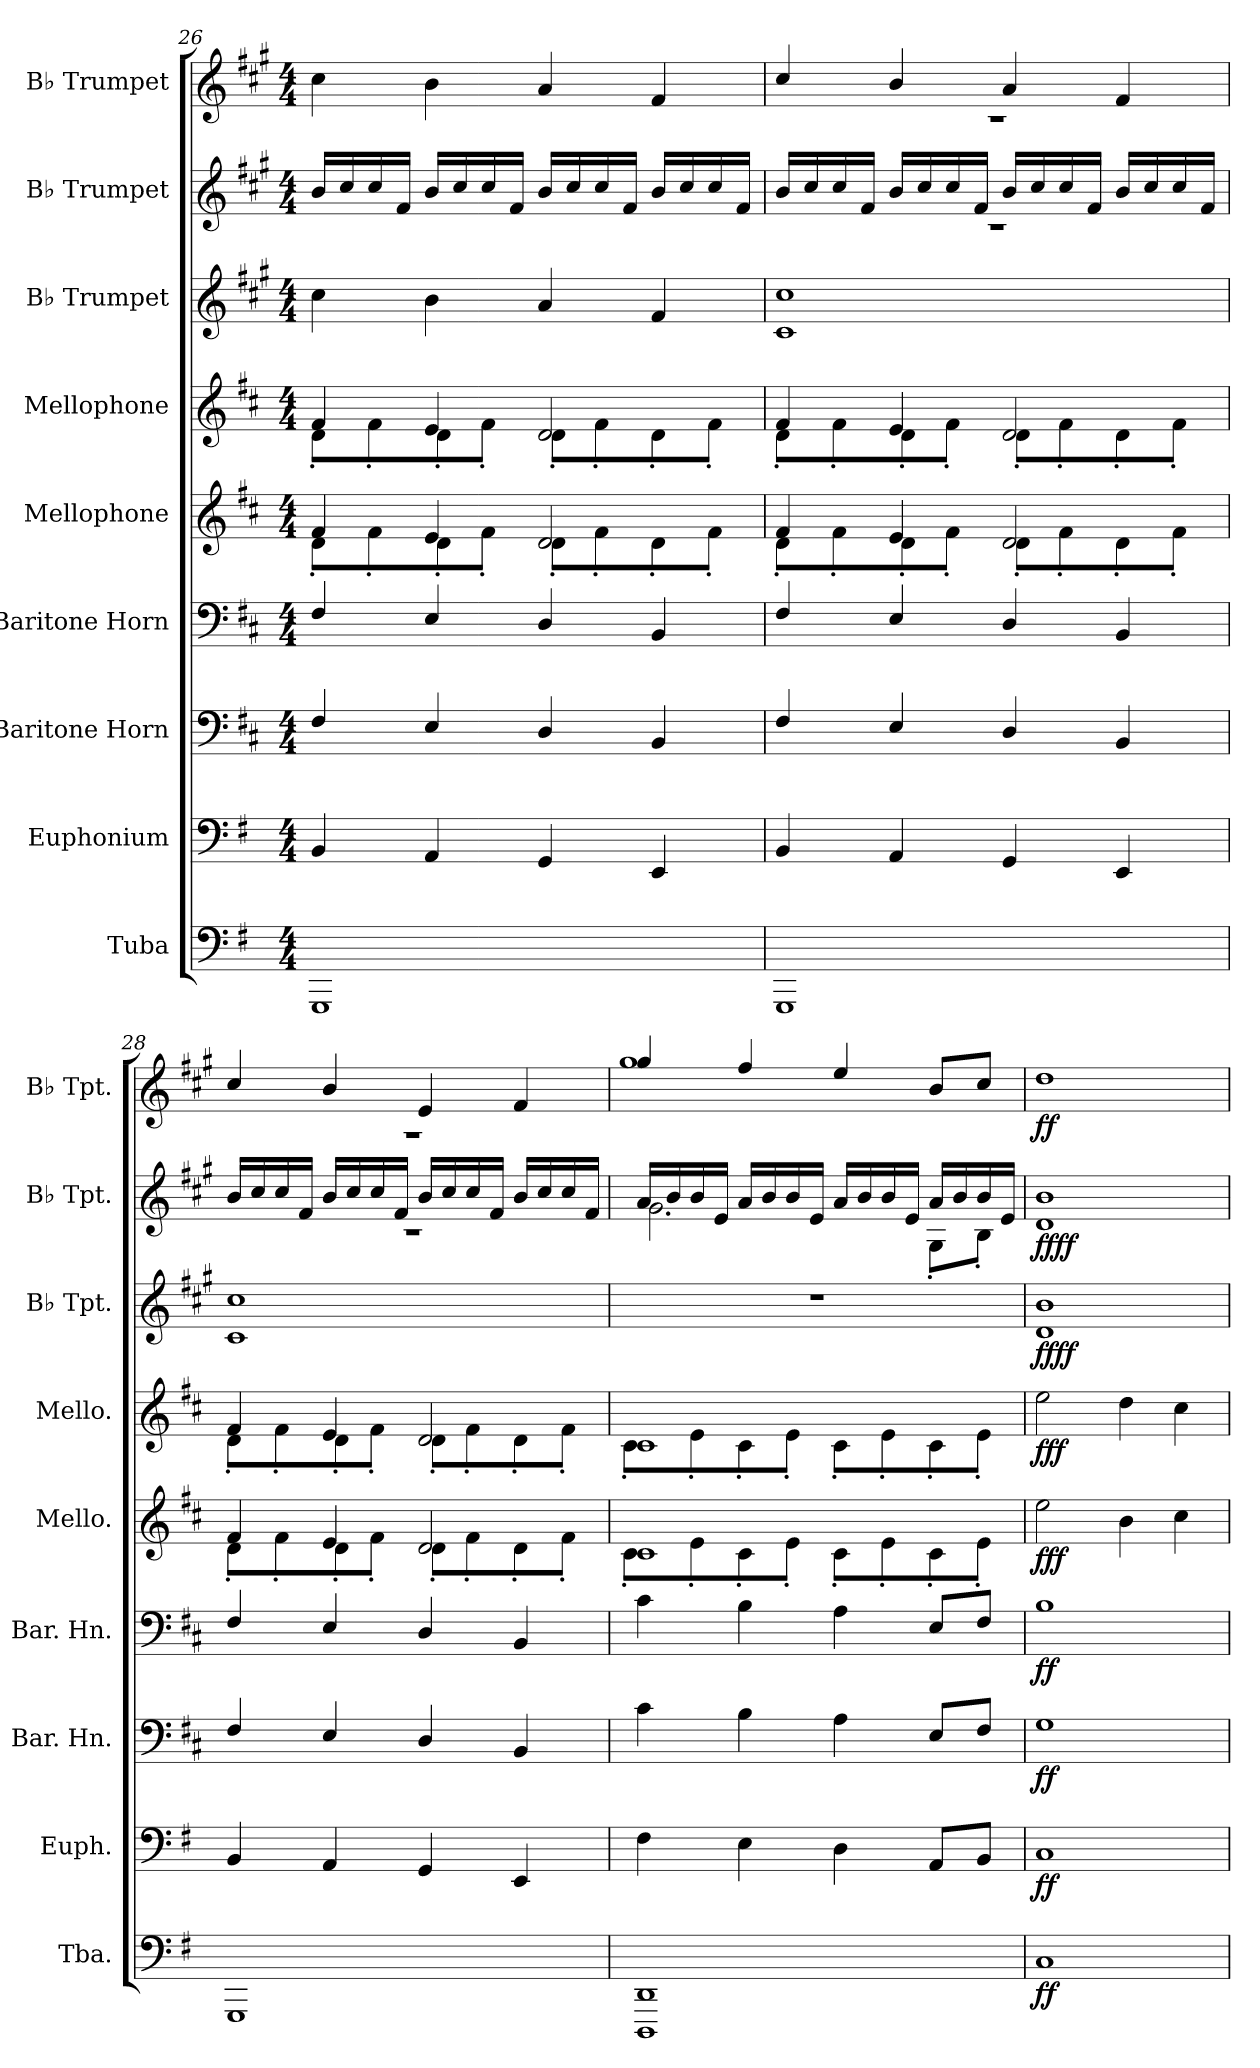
**kern	**dynam	**kern	**dynam	**kern	**dynam	**kern	**dynam	**kern	**dynam	**kern	**dynam	**kern	**dynam	**kern	**dynam	**kern	**dynam
*part9	*part9	*part8	*part8	*part7	*part7	*part6	*part6	*part5	*part5	*part4	*part4	*part3	*part3	*part2	*part2	*part1	*part1
*staff9	*staff9	*staff8	*staff8	*staff7	*staff7	*staff6	*staff6	*staff5	*staff5	*staff4	*staff4	*staff3	*staff3	*staff2	*staff2	*staff1	*staff1
*I"Tuba	*	*I"Euphonium	*	*I"Baritone Horn	*	*I"Baritone Horn	*	*I"Mellophone	*	*I"Mellophone	*	*I"B♭ Trumpet	*	*I"B♭ Trumpet	*	*I"B♭ Trumpet	*
*I'Tba.	*	*I'Euph.	*	*I'Bar. Hn.	*	*I'Bar. Hn.	*	*I'Mello.	*	*I'Mello.	*	*I'B♭ Tpt.	*	*I'B♭ Tpt.	*	*I'B♭ Tpt.	*
!!LO:PB:g=z
*clefF4	*	*clefF4	*	*clefF4	*	*clefF4	*	*clefG2	*	*clefG2	*	*clefG2	*	*clefG2	*	*clefG2	*
*	*	*	*	*ITrd4c7	*	*ITrd4c7	*	*ITrd4c7	*	*ITrd4c7	*	*ITrd1c2	*	*ITrd1c2	*	*ITrd1c2	*
*k[f#]	*	*k[f#]	*	*k[f#]	*	*k[f#]	*	*k[f#]	*	*k[f#]	*	*k[f#]	*	*k[f#]	*	*k[f#]	*
*M4/4	*	*M4/4	*	*M4/4	*	*M4/4	*	*M4/4	*	*M4/4	*	*M4/4	*	*M4/4	*	*M4/4	*
=26	=26	=26	=26	=26	=26	=26	=26	=26	=26	=26	=26	=26	=26	=26	=26	=26	=26
*	*	*	*	*	*	*	*	*^	*	*^	*	*	*	*	*	*	*
1GGG	.	4BB/	.	4BB/	.	4BB/	.	4B/	8G'\L	.	4B/	8G'\L	.	4b\	.	16a/LL	.	4b\	.
.	.	.	.	.	.	.	.	.	.	.	.	.	.	.	.	16b/	.	.	.
.	.	.	.	.	.	.	.	.	8B'\	.	.	8B'\	.	.	.	16b/	.	.	.
.	.	.	.	.	.	.	.	.	.	.	.	.	.	.	.	16e/JJ	.	.	.
.	.	4AA/	.	4AA/	.	4AA/	.	4A/	8G'\	.	4A/	8G'\	.	4a\	.	16a/LL	.	4a\	.
.	.	.	.	.	.	.	.	.	.	.	.	.	.	.	.	16b/	.	.	.
.	.	.	.	.	.	.	.	.	8B'\J	.	.	8B'\J	.	.	.	16b/	.	.	.
.	.	.	.	.	.	.	.	.	.	.	.	.	.	.	.	16e/JJ	.	.	.
.	.	4GG/	.	4GG/	.	4GG/	.	2G/	8G'\L	.	2G/	8G'\L	.	4g/	.	16a/LL	.	4g/	.
.	.	.	.	.	.	.	.	.	.	.	.	.	.	.	.	16b/	.	.	.
.	.	.	.	.	.	.	.	.	8B'\	.	.	8B'\	.	.	.	16b/	.	.	.
.	.	.	.	.	.	.	.	.	.	.	.	.	.	.	.	16e/JJ	.	.	.
.	.	4EE/	.	4EE/	.	4EE/	.	.	8G'\	.	.	8G'\	.	4e/	.	16a/LL	.	4e/	.
.	.	.	.	.	.	.	.	.	.	.	.	.	.	.	.	16b/	.	.	.
.	.	.	.	.	.	.	.	.	8B'\J	.	.	8B'\J	.	.	.	16b/	.	.	.
.	.	.	.	.	.	.	.	.	.	.	.	.	.	.	.	16e/JJ	.	.	.
=27	=27	=27	=27	=27	=27	=27	=27	=27	=27	=27	=27	=27	=27	=27	=27	=27	=27	=27	=27
*	*	*	*	*	*	*	*	*	*	*	*	*	*	*	*	*^	*	*^	*
1GGG	.	4BB/	.	4BB/	.	4BB/	.	4B/	8G'\L	.	4B/	8G'\L	.	1B 1b	.	16a/LL	1r	.	4b/	1r	.
.	.	.	.	.	.	.	.	.	.	.	.	.	.	.	.	16b/	.	.	.	.	.
.	.	.	.	.	.	.	.	.	8B'\	.	.	8B'\	.	.	.	16b/	.	.	.	.	.
.	.	.	.	.	.	.	.	.	.	.	.	.	.	.	.	16e/JJ	.	.	.	.	.
.	.	4AA/	.	4AA/	.	4AA/	.	4A/	8G'\	.	4A/	8G'\	.	.	.	16a/LL	.	.	4a/	.	.
.	.	.	.	.	.	.	.	.	.	.	.	.	.	.	.	16b/	.	.	.	.	.
.	.	.	.	.	.	.	.	.	8B'\J	.	.	8B'\J	.	.	.	16b/	.	.	.	.	.
.	.	.	.	.	.	.	.	.	.	.	.	.	.	.	.	16e/JJ	.	.	.	.	.
.	.	4GG/	.	4GG/	.	4GG/	.	2G/	8G'\L	.	2G/	8G'\L	.	.	.	16a/LL	.	.	4g/	.	.
.	.	.	.	.	.	.	.	.	.	.	.	.	.	.	.	16b/	.	.	.	.	.
.	.	.	.	.	.	.	.	.	8B'\	.	.	8B'\	.	.	.	16b/	.	.	.	.	.
.	.	.	.	.	.	.	.	.	.	.	.	.	.	.	.	16e/JJ	.	.	.	.	.
.	.	4EE/	.	4EE/	.	4EE/	.	.	8G'\	.	.	8G'\	.	.	.	16a/LL	.	.	4e/	.	.
.	.	.	.	.	.	.	.	.	.	.	.	.	.	.	.	16b/	.	.	.	.	.
.	.	.	.	.	.	.	.	.	8B'\J	.	.	8B'\J	.	.	.	16b/	.	.	.	.	.
.	.	.	.	.	.	.	.	.	.	.	.	.	.	.	.	16e/JJ	.	.	.	.	.
!!LO:PB:g=z	!!
=28	=28	=28	=28	=28	=28	=28	=28	=28	=28	=28	=28	=28	=28	=28	=28	=28	=28	=28	=28	=28	=28
1GGG	.	4BB/	.	4BB/	.	4BB/	.	4B/	8G'\L	.	4B/	8G'\L	.	1B 1b	.	16a/LL	1r	.	4b/	1r	.
.	.	.	.	.	.	.	.	.	.	.	.	.	.	.	.	16b/	.	.	.	.	.
.	.	.	.	.	.	.	.	.	8B'\	.	.	8B'\	.	.	.	16b/	.	.	.	.	.
.	.	.	.	.	.	.	.	.	.	.	.	.	.	.	.	16e/JJ	.	.	.	.	.
.	.	4AA/	.	4AA/	.	4AA/	.	4A/	8G'\	.	4A/	8G'\	.	.	.	16a/LL	.	.	4a/	.	.
.	.	.	.	.	.	.	.	.	.	.	.	.	.	.	.	16b/	.	.	.	.	.
.	.	.	.	.	.	.	.	.	8B'\J	.	.	8B'\J	.	.	.	16b/	.	.	.	.	.
.	.	.	.	.	.	.	.	.	.	.	.	.	.	.	.	16e/JJ	.	.	.	.	.
.	.	4GG/	.	4GG/	.	4GG/	.	2G/	8G'\L	.	2G/	8G'\L	.	.	.	16a/LL	.	.	4d/	.	.
.	.	.	.	.	.	.	.	.	.	.	.	.	.	.	.	16b/	.	.	.	.	.
.	.	.	.	.	.	.	.	.	8B'\	.	.	8B'\	.	.	.	16b/	.	.	.	.	.
.	.	.	.	.	.	.	.	.	.	.	.	.	.	.	.	16e/JJ	.	.	.	.	.
.	.	4EE/	.	4EE/	.	4EE/	.	.	8G'\	.	.	8G'\	.	.	.	16a/LL	.	.	4e/	.	.
.	.	.	.	.	.	.	.	.	.	.	.	.	.	.	.	16b/	.	.	.	.	.
.	.	.	.	.	.	.	.	.	8B'\J	.	.	8B'\J	.	.	.	16b/	.	.	.	.	.
.	.	.	.	.	.	.	.	.	.	.	.	.	.	.	.	16e/JJ	.	.	.	.	.
=29	=29	=29	=29	=29	=29	=29	=29	=29	=29	=29	=29	=29	=29	=29	=29	=29	=29	=29	=29	=29	=29
1DDD 1DD	.	4F#\	.	4F#\	.	4F#\	.	1F#	8F#'\L	.	1F#	8F#'\L	.	1r	.	16g/LL	2.f#\	.	4ff#/	1ff#	.
.	.	.	.	.	.	.	.	.	.	.	.	.	.	.	.	16a/	.	.	.	.	.
.	.	.	.	.	.	.	.	.	8A'\	.	.	8A'\	.	.	.	16a/	.	.	.	.	.
.	.	.	.	.	.	.	.	.	.	.	.	.	.	.	.	16d/JJ	.	.	.	.	.
.	.	4E\	.	4E\	.	4E\	.	.	8F#'\	.	.	8F#'\	.	.	.	16g/LL	.	.	4ee/	.	.
.	.	.	.	.	.	.	.	.	.	.	.	.	.	.	.	16a/	.	.	.	.	.
.	.	.	.	.	.	.	.	.	8A'\J	.	.	8A'\J	.	.	.	16a/	.	.	.	.	.
.	.	.	.	.	.	.	.	.	.	.	.	.	.	.	.	16d/JJ	.	.	.	.	.
.	.	4D\	.	4D\	.	4D\	.	.	8F#'\L	.	.	8F#'\L	.	.	.	16g/LL	.	.	4dd/	.	.
.	.	.	.	.	.	.	.	.	.	.	.	.	.	.	.	16a/	.	.	.	.	.
.	.	.	.	.	.	.	.	.	8A'\	.	.	8A'\	.	.	.	16a/	.	.	.	.	.
.	.	.	.	.	.	.	.	.	.	.	.	.	.	.	.	16d/JJ	.	.	.	.	.
.	.	8AA/L	.	8AA/L	.	8AA/L	.	.	8F#'\	.	.	8F#'\	.	.	.	16g/LL	8F#'\L	.	8a/L	.	.
.	.	.	.	.	.	.	.	.	.	.	.	.	.	.	.	16a/	.	.	.	.	.
.	.	8BB/J	.	8BB/J	.	8BB/J	.	.	8A'\J	.	.	8A'\J	.	.	.	16a/	8A'\J	.	8b/J	.	.
.	.	.	.	.	.	.	.	.	.	.	.	.	.	.	.	16d/JJ	.	.	.	.	.
*	*	*	*	*	*	*	*	*v	*v	*	*	*	*	*	*	*v	*v	*	*v	*v	*
*	*	*	*	*	*	*	*	*	*	*v	*v	*	*	*	*	*	*	*
=30	=30	=30	=30	=30	=30	=30	=30	=30	=30	=30	=30	=30	=30	=30	=30	=30	=30
!	!LO:DY:b	!	!LO:DY:b	!	!LO:DY:b	!	!LO:DY:b	!	!LO:DY:b	!	!LO:DY:b	!	!LO:DY:b	!	!	!	!
!	!	!	!	!	!	!	!	!	!	!	!	!	!LO:DY:n=1:b	!	!LO:DY:b	!	!
!	!	!	!	!	!	!	!	!	!	!	!	!	!	!	!LO:DY:n=1:b	!	!LO:DY:b
1C	ff	1C	ff	1C	ff	1E	ff	2a\	fff	2a\	fff	1c 1a	ff ff	1c 1a	ff ff	1cc	ff
.	.	.	.	.	.	.	.	4e\	.	4g\	.	.	.	.	.	.	.
.	.	.	.	.	.	.	.	4f#\	.	4f#\	.	.	.	.	.	.	.
=	=	=	=	=	=	=	=	=	=	=	=	=	=	=	=	=	=
*-	*-	*-	*-	*-	*-	*-	*-	*-	*-	*-	*-	*-	*-	*-	*-	*-	*-
